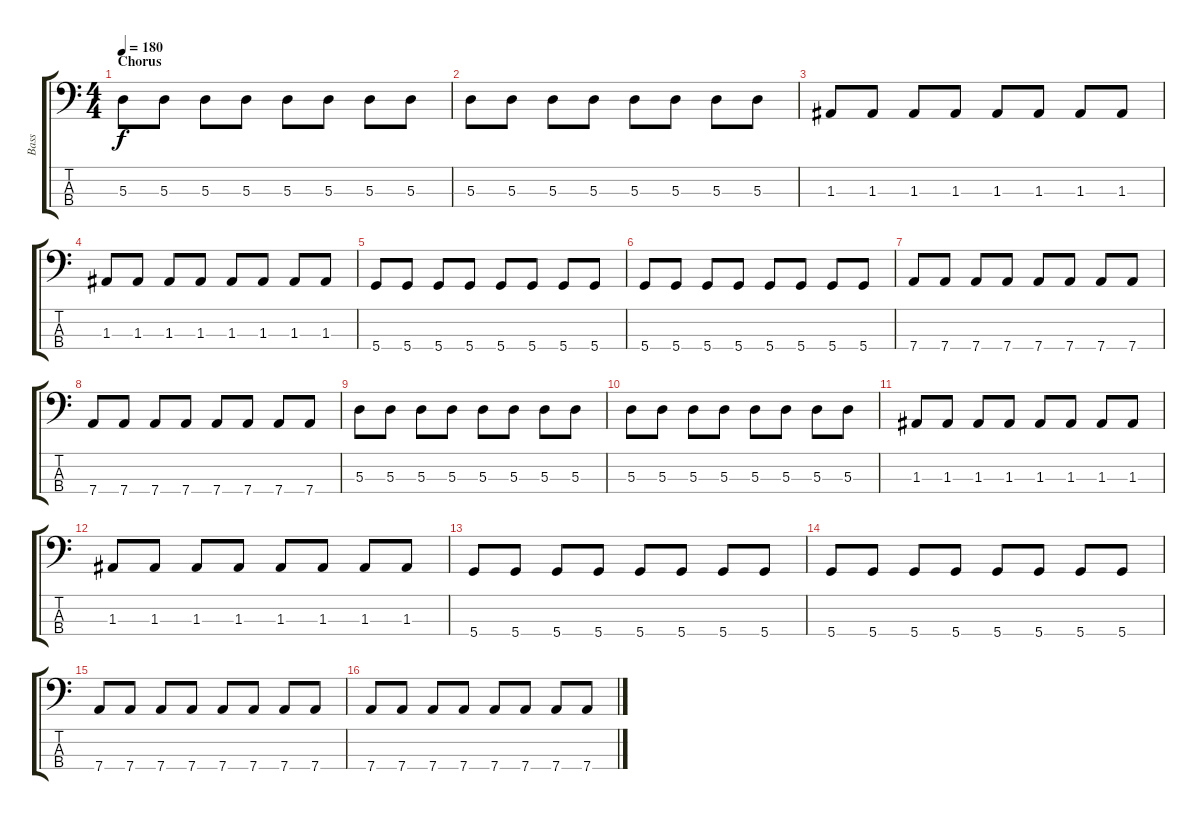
\track ("Bass " "Bass ") {instrument electricbasspick}
\staff {score tabs}
\tuning (G2 D2 A1 D1) {hide}
\ts (4 4)
\section ("" "Chorus")
\tempo 180
\clef f4
\ks c
5.3.8{dy f} 5.3.8 5.3.8 5.3.8 5.3.8 5.3.8 5.3.8 5.3.8 |
5.3.8 5.3.8 5.3.8 5.3.8 5.3.8 5.3.8 5.3.8 5.3.8 |
1.3.8 1.3.8 1.3.8 1.3.8 1.3.8 1.3.8 1.3.8 1.3.8 |
1.3.8 1.3.8 1.3.8 1.3.8 1.3.8 1.3.8 1.3.8 1.3.8 |
5.4.8 5.4.8 5.4.8 5.4.8 5.4.8 5.4.8 5.4.8 5.4.8 |
5.4.8 5.4.8 5.4.8 5.4.8 5.4.8 5.4.8 5.4.8 5.4.8 |
7.4.8 7.4.8 7.4.8 7.4.8 7.4.8 7.4.8 7.4.8 7.4.8 |
7.4.8 7.4.8 7.4.8 7.4.8 7.4.8 7.4.8 7.4.8 7.4.8 |
5.3.8 5.3.8 5.3.8 5.3.8 5.3.8 5.3.8 5.3.8 5.3.8 |
5.3.8 5.3.8 5.3.8 5.3.8 5.3.8 5.3.8 5.3.8 5.3.8 |
1.3.8 1.3.8 1.3.8 1.3.8 1.3.8 1.3.8 1.3.8 1.3.8 |
1.3.8 1.3.8 1.3.8 1.3.8 1.3.8 1.3.8 1.3.8 1.3.8 |
5.4.8 5.4.8 5.4.8 5.4.8 5.4.8 5.4.8 5.4.8 5.4.8 |
5.4.8 5.4.8 5.4.8 5.4.8 5.4.8 5.4.8 5.4.8 5.4.8 |
7.4.8 7.4.8 7.4.8 7.4.8 7.4.8 7.4.8 7.4.8 7.4.8 |
7.4.8 7.4.8 7.4.8 7.4.8 7.4.8 7.4.8 7.4.8 7.4.8
